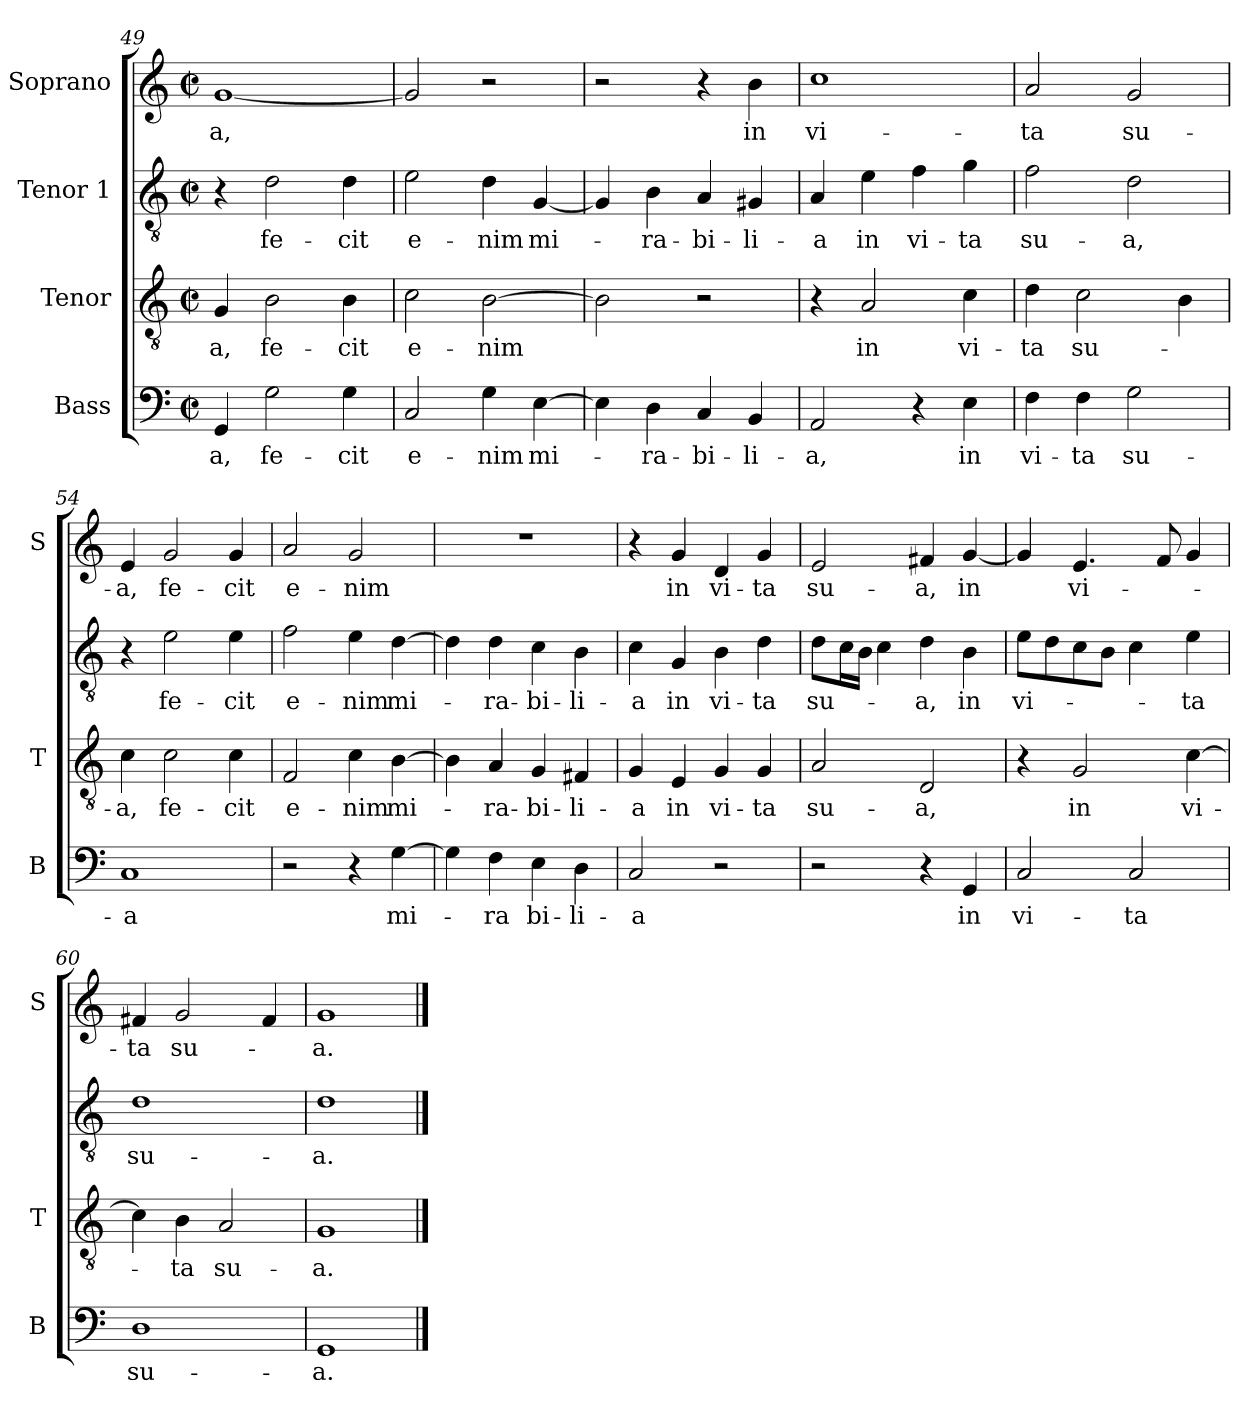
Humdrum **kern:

**kern	**text	**kern	**text	**kern	**text	**kern	**text
*part4	*part4	*part3	*part3	*part2	*part2	*part1	*part1
*staff4	*staff4	*staff3	*staff3	*staff2	*staff2	*staff1	*staff1
*I"Bass	*	*I"Tenor	*	*I"Tenor 1	*	*I"Soprano	*
*I'B	*	*I'T	*	*	*	*I'S	*
*clefF4	*	*clefGv2	*	*clefGv2	*	*clefG2	*
*k[]	*	*k[]	*	*k[]	*	*k[]	*
*C:	*	*C:	*	*C:	*	*C:	*
*M2/2	*	*M2/2	*	*M2/2	*	*M2/2	*
*met(c|)	*	*met(c|)	*	*met(c|)	*	*met(c|)	*
=49	=49	=49	=49	=49	=49	=49	=49
!	!LO:LY:b	!	!LO:LY:b	!	!	!	!LO:LY:b
4GG/	-a,	4G/	-a,	4r	.	[1g	-a,
!	!LO:LY:b	!	!LO:LY:b	!	!LO:LY:b	!	!
2G\	fe-	2B\	fe-	2d\	fe-	.	.
!	!LO:LY:b	!	!LO:LY:b	!	!LO:LY:b	!	!
4G\	-cit	4B\	-cit	4d\	-cit	.	.
=50	=50	=50	=50	=50	=50	=50	=50
!	!LO:LY:b	!	!LO:LY:b	!	!LO:LY:b	!	!
2C/	e-	2c\	e-	2e\	e-	2g/]	.
!	!LO:LY:b	!	!LO:LY:b	!	!LO:LY:b	!	!
4G\	-nim	[2B\	-nim	4d\	-nim	2r	.
!	!LO:LY:b	!	!	!	!LO:LY:b	!	!
[4E\	mi-	.	.	[4G/	mi-	.	.
=51	=51	=51	=51	=51	=51	=51	=51
4E\]	.	2B\]	.	4G/]	.	2r	.
!	!LO:LY:b	!	!	!	!LO:LY:b	!	!
4D\	-ra-	.	.	4B\	-ra-	.	.
!	!LO:LY:b	!	!	!	!LO:LY:b	!	!
4C/	-bi-	2r	.	4A/	-bi-	4r	.
!	!LO:LY:b	!	!	!	!LO:LY:b	!	!LO:LY:b
4BB/	-li-	.	.	4G#X/	-li-	4b\	in
!!LO:PB:g=z
=52	=52	=52	=52	=52	=52	=52	=52
!	!LO:LY:b	!	!	!	!LO:LY:b	!	!LO:LY:b
2AA/	-a,	4r	.	4A/	-a	1cc	vi-
!	!	!	!LO:LY:b	!	!LO:LY:b	!	!
.	.	2A/	in	4e\	in	.	.
!	!	!	!	!	!LO:LY:b	!	!
4r	.	.	.	4f\	vi-	.	.
!	!LO:LY:b	!	!LO:LY:b	!	!LO:LY:b	!	!
4E\	in	4c\	vi-	4g\	-ta	.	.
=53	=53	=53	=53	=53	=53	=53	=53
!	!LO:LY:b	!	!LO:LY:b	!	!LO:LY:b	!	!LO:LY:b
4F\	vi-	4d\	-ta	2f\	su-	2a/	-ta
!	!LO:LY:b	!	!LO:LY:b	!	!	!	!
4F\	-ta	2c\	su-	.	.	.	.
!	!LO:LY:b	!	!	!	!LO:LY:b	!	!LO:LY:b
2G\	su-	.	.	2d\	-a,	2g/	su-
.	.	4B\	.	.	.	.	.
=54	=54	=54	=54	=54	=54	=54	=54
!	!LO:LY:b	!	!LO:LY:b	!	!	!	!LO:LY:b
1C	-a	4c\	-a,	4r	.	4e/	-a,
!	!	!	!LO:LY:b	!	!LO:LY:b	!	!LO:LY:b
.	.	2c\	fe-	2e\	fe-	2g/	fe-
!	!	!	!LO:LY:b	!	!LO:LY:b	!	!LO:LY:b
.	.	4c\	-cit	4e\	-cit	4g/	-cit
=55	=55	=55	=55	=55	=55	=55	=55
!	!	!	!LO:LY:b	!	!LO:LY:b	!	!LO:LY:b
2r	.	2F/	e-	2f\	e-	2a/	e-
!	!	!	!LO:LY:b	!	!LO:LY:b	!	!LO:LY:b
4r	.	4c\	-nim	4e\	-nim	2g/	-nim
!	!LO:LY:b	!	!LO:LY:b	!	!LO:LY:b	!	!
[4G\	mi-	[4B\	mi-	[4d\	mi-	.	.
=56	=56	=56	=56	=56	=56	=56	=56
4G\]	.	4B\]	.	4d\]	.	1r	.
!	!LO:LY:b	!	!LO:LY:b	!	!LO:LY:b	!	!
4F\	-ra	4A/	-ra-	4d\	-ra-	.	.
!	!LO:LY:b	!	!LO:LY:b	!	!LO:LY:b	!	!
4E\	bi-	4G/	-bi-	4c\	-bi-	.	.
!	!LO:LY:b	!	!LO:LY:b	!	!LO:LY:b	!	!
4D\	-li-	4F#X/	-li-	4B\	-li-	.	.
!!LO:LB:g=z
=57	=57	=57	=57	=57	=57	=57	=57
!	!LO:LY:b	!	!LO:LY:b	!	!LO:LY:b	!	!
2C/	-a	4G/	-a	4c\	-a	4r	.
!	!	!	!LO:LY:b	!	!LO:LY:b	!	!LO:LY:b
.	.	4E/	in	4G/	in	4g/	in
!	!	!	!LO:LY:b	!	!LO:LY:b	!	!LO:LY:b
2r	.	4G/	vi-	4B\	vi-	4d/	vi-
!	!	!	!LO:LY:b	!	!LO:LY:b	!	!LO:LY:b
.	.	4G/	-ta	4d\	-ta	4g/	-ta
=58	=58	=58	=58	=58	=58	=58	=58
!	!	!	!LO:LY:b	!	!LO:LY:b	!	!LO:LY:b
2r	.	2A/	su-	8d\L	su-	2e/	su-
.	.	.	.	16c\L	.	.	.
.	.	.	.	16B\JJ	.	.	.
.	.	.	.	4c\	.	.	.
!	!	!	!LO:LY:b	!	!LO:LY:b	!	!LO:LY:b
4r	.	2D/	-a,	4d\	-a,	4f#X/	-a,
!	!LO:LY:b	!	!	!	!LO:LY:b	!	!LO:LY:b
4GG/	in	.	.	4B\	in	[4g/	in
=59	=59	=59	=59	=59	=59	=59	=59
!	!LO:LY:b	!	!	!	!LO:LY:b	!	!
2C/	vi-	4r	.	8e\L	vi-	4g/]	.
.	.	.	.	8d\	.	.	.
!	!	!	!LO:LY:b	!	!	!	!LO:LY:b
.	.	2G/	in	8c\	.	4.e/	vi-
.	.	.	.	8B\J	.	.	.
!	!LO:LY:b	!	!	!	!	!	!
2C/	-ta	.	.	4c\	.	.	.
.	.	.	.	.	.	8f/	.
!	!	!	!LO:LY:b	!	!LO:LY:b	!	!
.	.	[4c\	vi-	4e\	-ta	4g/	.
=60	=60	=60	=60	=60	=60	=60	=60
!	!LO:LY:b	!	!	!	!LO:LY:b	!	!LO:LY:b
1D	su-	4c\]	.	1d	su-	4f#X/	-ta
!	!	!	!LO:LY:b	!	!	!	!LO:LY:b
.	.	4B\	-ta	.	.	2g/	su-
!	!	!	!LO:LY:b	!	!	!	!
.	.	2A/	su-	.	.	.	.
.	.	.	.	.	.	4f#/	.
=61	=61	=61	=61	=61	=61	=61	=61
!	!LO:LY:b	!	!LO:LY:b	!	!LO:LY:b	!	!LO:LY:b
1GG	-a.	1G	-a.	1d	-a.	1g	-a.
==	==	==	==	==	==	==	==
*-	*-	*-	*-	*-	*-	*-	*-
